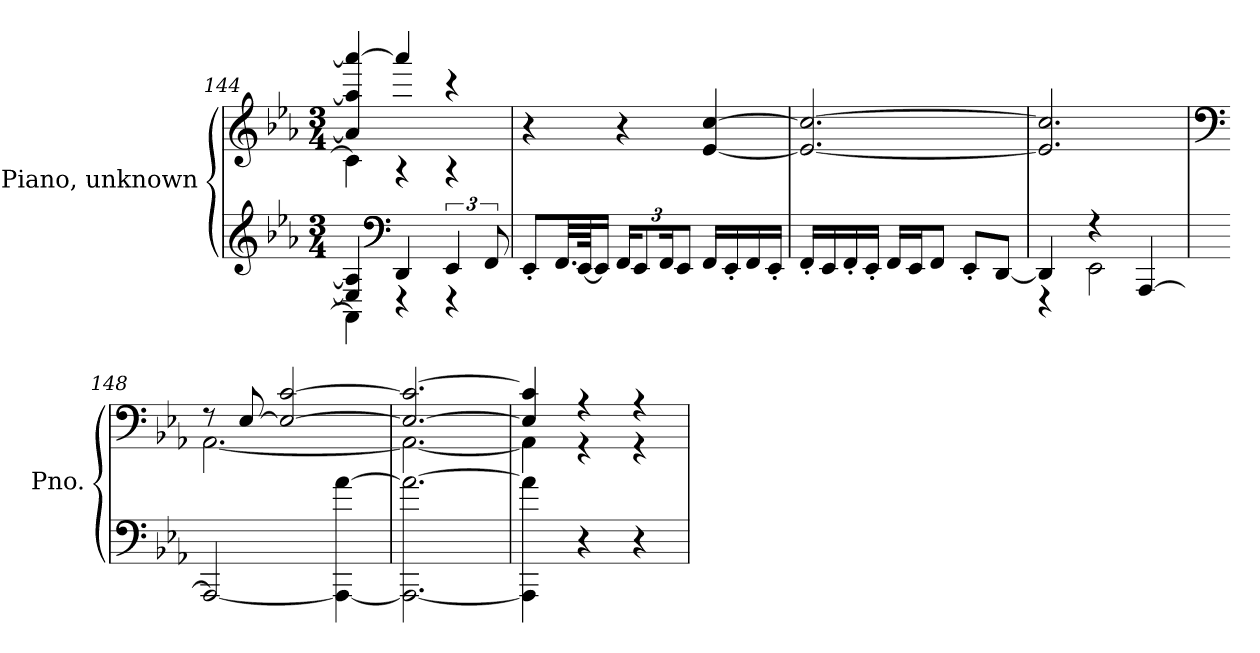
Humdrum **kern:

**kern	**kern
*part1	*part1
*staff2	*staff1
*I"Piano, unknown	*
*I'Pno.	*
!!LO:LB:g=z
*clefG2	*clefG2
*k[b-e-a-]	*k[b-e-a-]
*M3/4	*M3/4
=144	=144
*^	*^
4E-/] 4A-/]	4AA-\]	4a-/] 4aa-/] 4aaa-/_	4c\]
*clefF4	*	*	*
4DD/	4r	4aaa-/]	4r
6EE-/	4r	4r	4r
12FF/	.	.	.
*v	*v	*	*
*	*v	*v
=145	=145
8EE-'/L	4r
32.FF/LL	.
[64EE-/JK	.
16EE-/JJ]	.
*Xbrackettup	*
24FF/KL	4r
12EE-/	.
24FF/K	.
12EE-/J	.
16FF/LL	[4e-/ [4cc/
16EE-'/	.
16FF/	.
16EE-'/JJ	.
=146	=146
16FF'/LL	2.e-/_ 2.cc/_
16EE-/	.
16FF'/	.
16EE-'/JJ	.
16FF/LL	.
16EE-/J	.
8FF/J	.
8EE-'/L	.
[8DD/J	.
=147	=147
*^	*
4DD/]	4r	2.e-/] 2.cc/]
4r	2EE-\	.
[4AAA-/	.	.
*v	*v	*
=148	=148
*	*clefF4
*	*^
2AAA-/_	8r	[2.AA-\
.	[8E-/	.
.	2E-/_ [2c/	.
4AAA-\_ [4a-\	.	.
!!LO:LB:g=z	!!
=149	=149	=149
2.AAA-\_ 2.a-\_	2.E-/_ 2.c/_	2.AA-\_
=150	=150	=150
4AAA-\] 4a-\]	4E-/] 4c/]	4AA-\]
4r	4r	4r
4r	4r	4r
*	*v	*v
=	=
*-	*-
